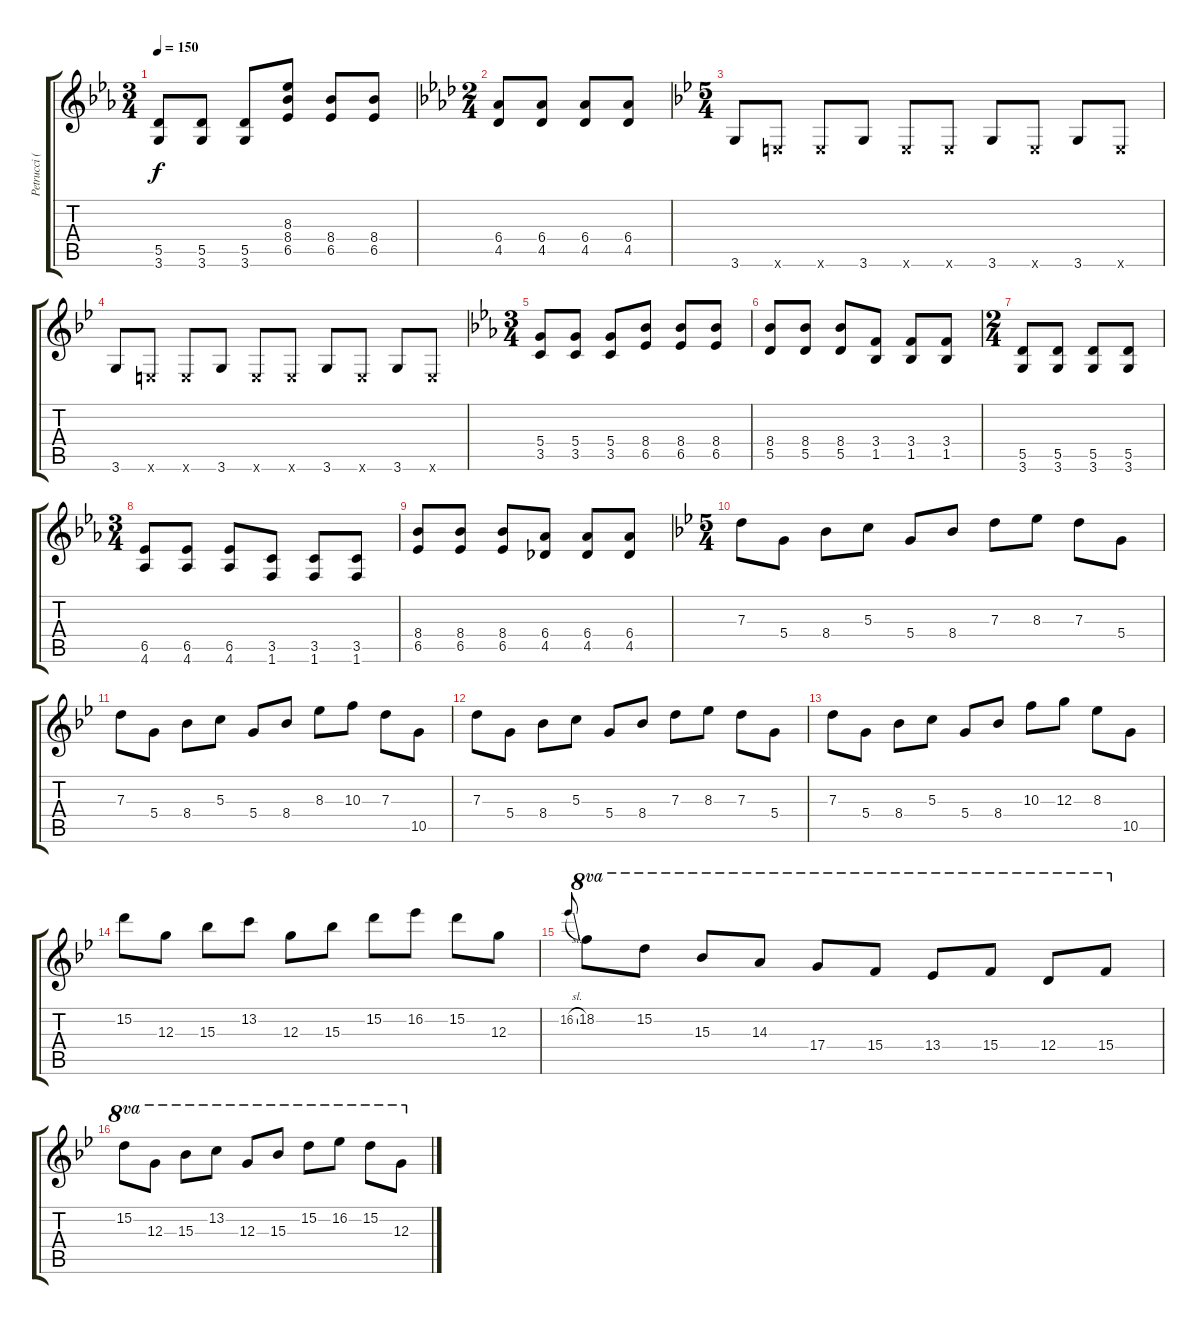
\track ("Petrucci (guitar one)" "Petrucci (") {instrument distortionguitar}
\staff {score tabs}
\tuning (E4 B3 G3 D3 A2 E2) {hide}
\ts (3 4)
\tempo 150
\clef g2
\ks cminor
(5.5 3.6).8{dy f} (5.5 3.6).8 (5.5 3.6).8 (8.3 8.4 6.5).8 (8.4 6.5).8 (8.4 6.5).8 |
\ts (2 4)
\ks fminor
(6.4 4.5).8 (6.4 4.5).8 (6.4 4.5).8 (6.4 4.5).8 |
\ts (5 4)
\ks gminor
3.6.8 0.6{x}.8 0.6{x}.8 3.6.8 0.6{x}.8 0.6{x}.8 3.6.8 0.6{x}.8 3.6.8 0.6{x}.8 |
3.6.8 0.6{x}.8 0.6{x}.8 3.6.8 0.6{x}.8 0.6{x}.8 3.6.8 0.6{x}.8 3.6.8 0.6{x}.8 |
\ts (3 4)
\ks cminor
(5.4 3.5).8 (5.4 3.5).8 (5.4 3.5).8 (8.4 6.5).8 (8.4 6.5).8 (8.4 6.5).8 |
(8.4 5.5).8 (8.4 5.5).8 (8.4 5.5).8 (3.4 1.5).8 (3.4 1.5).8 (3.4 1.5).8 |
\ts (2 4)
(5.5 3.6).8 (5.5 3.6).8 (5.5 3.6).8 (5.5 3.6).8 |
\ts (3 4)
(6.5 4.6).8 (6.5 4.6).8 (6.5 4.6).8 (3.5 1.6).8 (3.5 1.6).8 (3.5 1.6).8 |
(8.4 6.5).8 (8.4 6.5).8 (8.4 6.5).8 (6.4 4.5).8 (6.4 4.5).8 (6.4 4.5).8 |
\ts (5 4)
\ks gminor
7.3.8 5.4.8 8.4.8 5.3.8 5.4.8 8.4.8 7.3.8 8.3.8 7.3.8 5.4.8 |
7.3.8 5.4.8 8.4.8 5.3.8 5.4.8 8.4.8 8.3.8 10.3.8 7.3.8 10.5.8 |
7.3.8 5.4.8 8.4.8 5.3.8 5.4.8 8.4.8 7.3.8 8.3.8 7.3.8 5.4.8 |
7.3.8 5.4.8 8.4.8 5.3.8 5.4.8 8.4.8 10.3.8 12.3.8 8.3.8 10.5.8 |
15.2.8 12.3.8 15.3.8 13.2.8 12.3.8 15.3.8 15.2.8 16.2.8 15.2.8 12.3.8 |
16.2{sl}.8{gr onbeat} 18.2.8{ot 8va} 15.2.8{ot 8va} 15.3.8{ot 8va} 14.3.8{ot 8va} 17.4.8{ot 8va} 15.4.8{ot 8va} 13.4.8{ot 8va} 15.4.8{ot 8va} 12.4.8{ot 8va} 15.4.8{ot 8va} |
15.2.8{ot 8va} 12.3.8{ot 8va} 15.3.8{ot 8va} 13.2.8{ot 8va} 12.3.8{ot 8va} 15.3.8{ot 8va} 15.2.8{ot 8va} 16.2.8{ot 8va} 15.2.8{ot 8va} 12.3.8{ot 8va}
